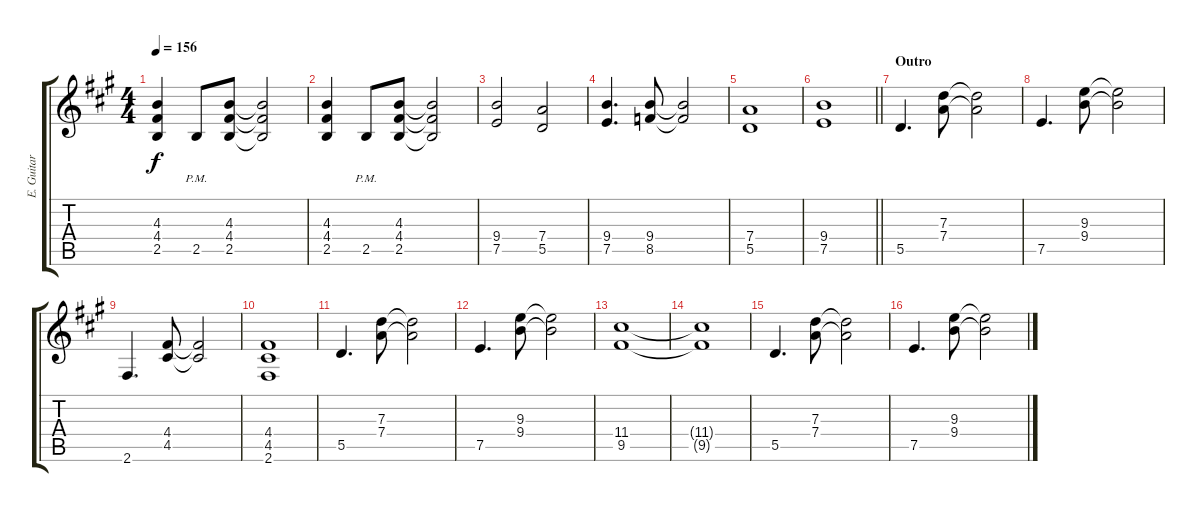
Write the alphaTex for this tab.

\track ("E. Guitar V" "E. Guitar ") {instrument overdrivenguitar}
\staff {score tabs}
\tuning (E4 B3 G3 D3 A2 E2) {hide}
\ts (4 4)
\tempo 156
\clef g2
\ks a
(4.3 4.4 2.5).4{dy f} 2.5{pm}.8 (4.3 4.4 2.5).8 (4.3{t} 4.4{t} 2.5{t}).2 |
(4.3 4.4 2.5).4 2.5{pm}.8 (4.3 4.4 2.5).8 (4.3{t} 4.4{t} 2.5{t}).2 |
(9.4 7.5).2 (7.4 5.5).2 |
(9.4 7.5).4{d} (9.4 8.5).8 (9.4{t} 8.5{t}).2 |
(7.4 5.5).1 |
\barLineRight lightlight
(9.4 7.5).1 |
\section ("" "Outro")
5.5.4{d} (7.3 7.4).8 (7.3{t} 7.4{t}).2 |
7.5.4{d} (9.3 9.4).8 (9.3{t} 9.4{t}).2 |
2.6.4{d} (4.4 4.5).8 (4.4{t} 4.5{t}).2 |
(4.4 4.5 2.6).1 |
5.5.4{d} (7.3 7.4).8 (7.3{t} 7.4{t}).2 |
7.5.4{d} (9.3 9.4).8 (9.3{t} 9.4{t}).2 |
(11.4 9.5).1 |
(11.4{t} 9.5{t}).1 |
5.5.4{d} (7.3 7.4).8 (7.3{t} 7.4{t}).2 |
7.5.4{d} (9.3 9.4).8 (9.3{t} 9.4{t}).2
